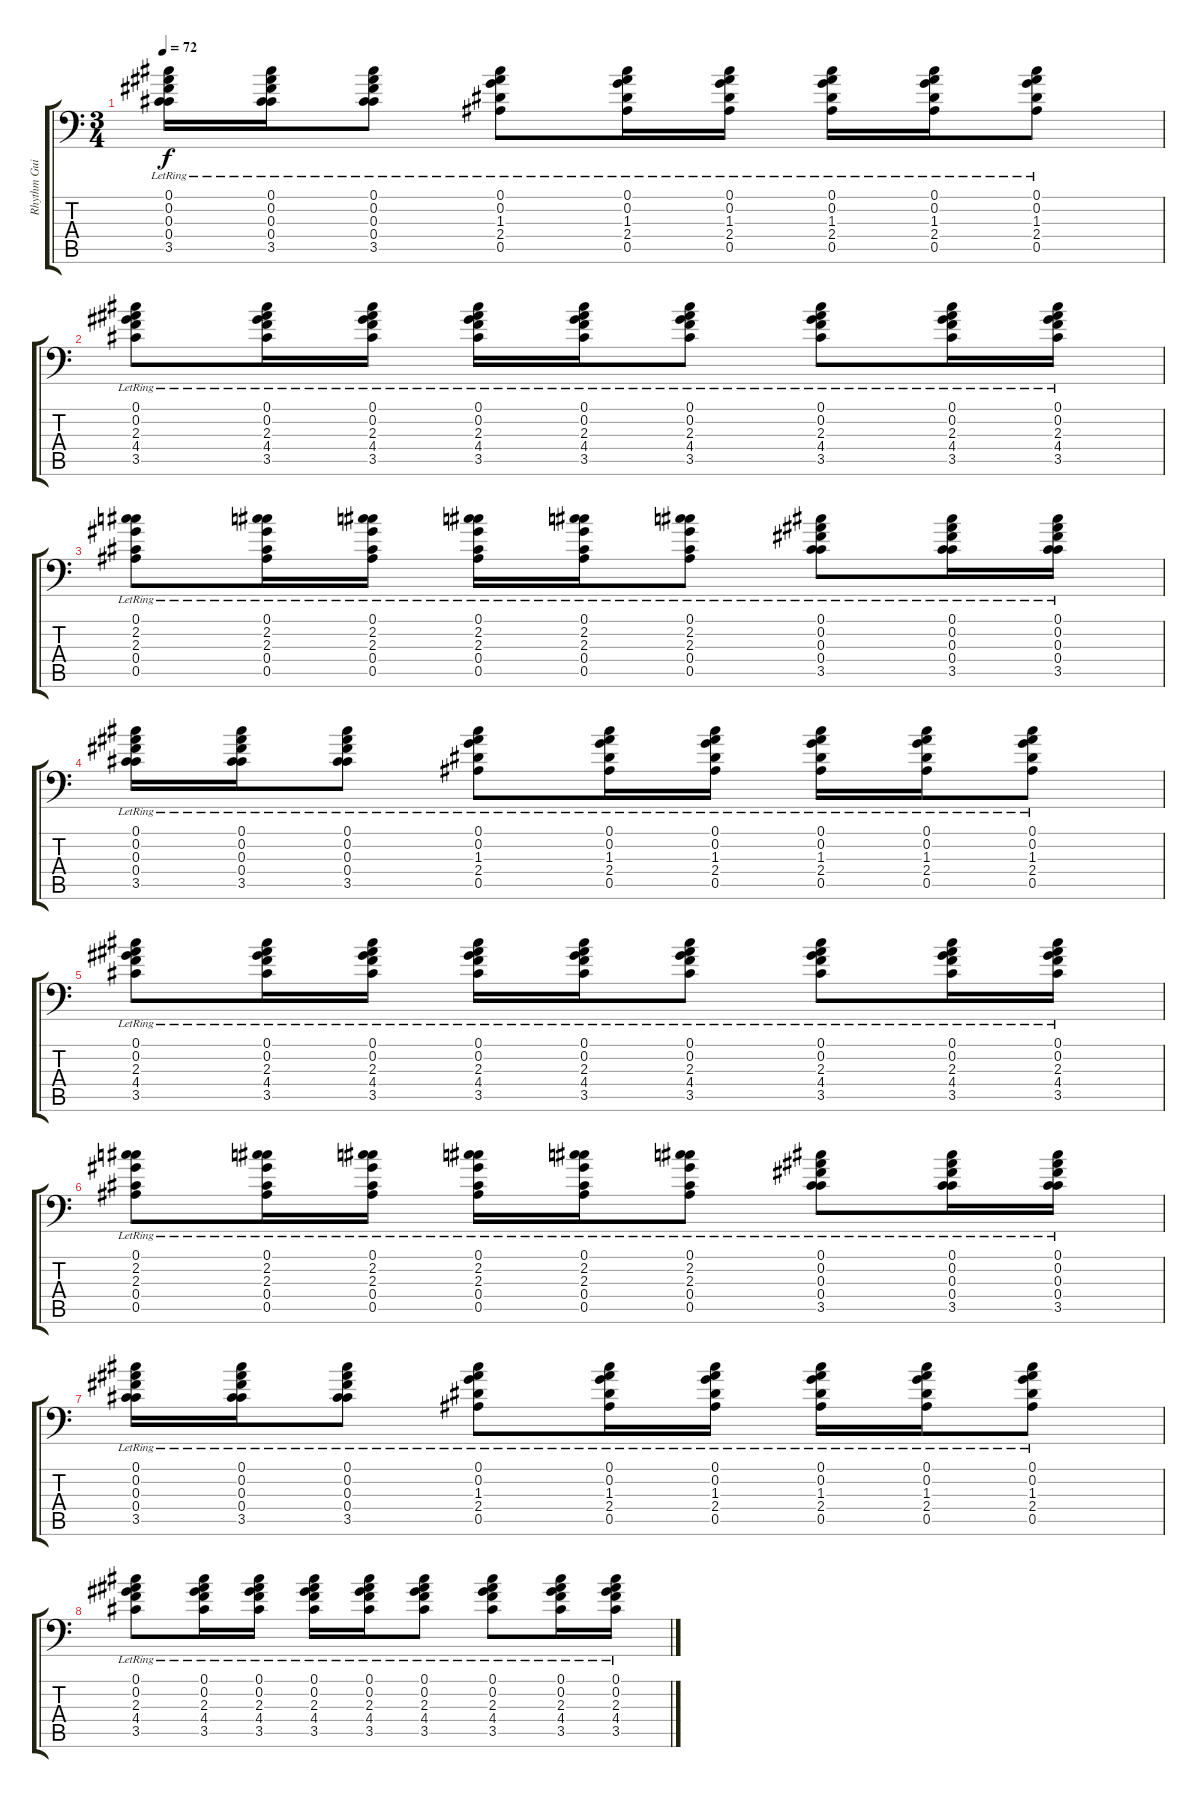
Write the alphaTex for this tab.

\track ("Rhythm Guitar 2" "Rhythm Gui") {instrument acousticguitarsteel}
\staff {score tabs}
\tuning (Db4 Bb3 Gb3 Db3 Bb2 Bb1) {hide}
\ts (3 4)
\tempo 72
\clef f4
\ks c
(0.1{lr} 0.2{lr} 0.3{lr} 0.4{lr} 3.5{lr}).16{dy f} (0.1{lr} 0.2{lr} 0.3{lr} 0.4{lr} 3.5{lr}).16 (0.1{lr} 0.2{lr} 0.3{lr} 0.4{lr} 3.5{lr}).8 (0.1{lr} 0.2{lr} 1.3{lr} 2.4{lr} 0.5{lr}).8 (0.1{lr} 0.2{lr} 1.3{lr} 2.4{lr} 0.5{lr}).16 (0.1{lr} 0.2{lr} 1.3{lr} 2.4{lr} 0.5{lr}).16 (0.1{lr} 0.2{lr} 1.3{lr} 2.4{lr} 0.5{lr}).16 (0.1{lr} 0.2{lr} 1.3{lr} 2.4{lr} 0.5{lr}).16 (0.1{lr} 0.2{lr} 1.3{lr} 2.4{lr} 0.5{lr}).8 |
(0.1{lr} 0.2{lr} 2.3{lr} 4.4{lr} 3.5{lr}).8 (0.1{lr} 0.2{lr} 2.3{lr} 4.4{lr} 3.5{lr}).16 (0.1{lr} 0.2{lr} 2.3{lr} 4.4{lr} 3.5{lr}).16 (0.1{lr} 0.2{lr} 2.3{lr} 4.4{lr} 3.5{lr}).16 (0.1{lr} 0.2{lr} 2.3{lr} 4.4{lr} 3.5{lr}).16 (0.1{lr} 0.2{lr} 2.3{lr} 4.4{lr} 3.5{lr}).8 (0.1{lr} 0.2{lr} 2.3{lr} 4.4{lr} 3.5{lr}).8 (0.1{lr} 0.2{lr} 2.3{lr} 4.4{lr} 3.5{lr}).16 (0.1{lr} 0.2{lr} 2.3{lr} 4.4{lr} 3.5{lr}).16 |
(0.1{lr} 2.2{lr} 2.3{lr} 0.4{lr} 0.5{lr}).8 (0.1{lr} 2.2{lr} 2.3{lr} 0.4{lr} 0.5{lr}).16 (0.1{lr} 2.2{lr} 2.3{lr} 0.4{lr} 0.5{lr}).16 (0.1{lr} 2.2{lr} 2.3{lr} 0.4{lr} 0.5{lr}).16 (0.1{lr} 2.2{lr} 2.3{lr} 0.4{lr} 0.5{lr}).16 (0.1{lr} 2.2{lr} 2.3{lr} 0.4{lr} 0.5{lr}).8 (0.1{lr} 0.2{lr} 0.3{lr} 0.4{lr} 3.5{lr}).8 (0.1{lr} 0.2{lr} 0.3{lr} 0.4{lr} 3.5{lr}).16 (0.1{lr} 0.2{lr} 0.3{lr} 0.4{lr} 3.5{lr}).16 |
(0.1{lr} 0.2{lr} 0.3{lr} 0.4{lr} 3.5{lr}).16 (0.1{lr} 0.2{lr} 0.3{lr} 0.4{lr} 3.5{lr}).16 (0.1{lr} 0.2{lr} 0.3{lr} 0.4{lr} 3.5{lr}).8 (0.1{lr} 0.2{lr} 1.3{lr} 2.4{lr} 0.5{lr}).8 (0.1{lr} 0.2{lr} 1.3{lr} 2.4{lr} 0.5{lr}).16 (0.1{lr} 0.2{lr} 1.3{lr} 2.4{lr} 0.5{lr}).16 (0.1{lr} 0.2{lr} 1.3{lr} 2.4{lr} 0.5{lr}).16 (0.1{lr} 0.2{lr} 1.3{lr} 2.4{lr} 0.5{lr}).16 (0.1{lr} 0.2{lr} 1.3{lr} 2.4{lr} 0.5{lr}).8 |
(0.1{lr} 0.2{lr} 2.3{lr} 4.4{lr} 3.5{lr}).8 (0.1{lr} 0.2{lr} 2.3{lr} 4.4{lr} 3.5{lr}).16 (0.1{lr} 0.2{lr} 2.3{lr} 4.4{lr} 3.5{lr}).16 (0.1{lr} 0.2{lr} 2.3{lr} 4.4{lr} 3.5{lr}).16 (0.1{lr} 0.2{lr} 2.3{lr} 4.4{lr} 3.5{lr}).16 (0.1{lr} 0.2{lr} 2.3{lr} 4.4{lr} 3.5{lr}).8 (0.1{lr} 0.2{lr} 2.3{lr} 4.4{lr} 3.5{lr}).8 (0.1{lr} 0.2{lr} 2.3{lr} 4.4{lr} 3.5{lr}).16 (0.1{lr} 0.2{lr} 2.3{lr} 4.4{lr} 3.5{lr}).16 |
(0.1{lr} 2.2{lr} 2.3{lr} 0.4{lr} 0.5{lr}).8 (0.1{lr} 2.2{lr} 2.3{lr} 0.4{lr} 0.5{lr}).16 (0.1{lr} 2.2{lr} 2.3{lr} 0.4{lr} 0.5{lr}).16 (0.1{lr} 2.2{lr} 2.3{lr} 0.4{lr} 0.5{lr}).16 (0.1{lr} 2.2{lr} 2.3{lr} 0.4{lr} 0.5{lr}).16 (0.1{lr} 2.2{lr} 2.3{lr} 0.4{lr} 0.5{lr}).8 (0.1{lr} 0.2{lr} 0.3{lr} 0.4{lr} 3.5{lr}).8 (0.1{lr} 0.2{lr} 0.3{lr} 0.4{lr} 3.5{lr}).16 (0.1{lr} 0.2{lr} 0.3{lr} 0.4{lr} 3.5{lr}).16 |
(0.1{lr} 0.2{lr} 0.3{lr} 0.4{lr} 3.5{lr}).16 (0.1{lr} 0.2{lr} 0.3{lr} 0.4{lr} 3.5{lr}).16 (0.1{lr} 0.2{lr} 0.3{lr} 0.4{lr} 3.5{lr}).8 (0.1{lr} 0.2{lr} 1.3{lr} 2.4{lr} 0.5{lr}).8 (0.1{lr} 0.2{lr} 1.3{lr} 2.4{lr} 0.5{lr}).16 (0.1{lr} 0.2{lr} 1.3{lr} 2.4{lr} 0.5{lr}).16 (0.1{lr} 0.2{lr} 1.3{lr} 2.4{lr} 0.5{lr}).16 (0.1{lr} 0.2{lr} 1.3{lr} 2.4{lr} 0.5{lr}).16 (0.1{lr} 0.2{lr} 1.3{lr} 2.4{lr} 0.5{lr}).8 |
(0.1{lr} 0.2{lr} 2.3{lr} 4.4{lr} 3.5{lr}).8 (0.1{lr} 0.2{lr} 2.3{lr} 4.4{lr} 3.5{lr}).16 (0.1{lr} 0.2{lr} 2.3{lr} 4.4{lr} 3.5{lr}).16 (0.1{lr} 0.2{lr} 2.3{lr} 4.4{lr} 3.5{lr}).16 (0.1{lr} 0.2{lr} 2.3{lr} 4.4{lr} 3.5{lr}).16 (0.1{lr} 0.2{lr} 2.3{lr} 4.4{lr} 3.5{lr}).8 (0.1{lr} 0.2{lr} 2.3{lr} 4.4{lr} 3.5{lr}).8 (0.1{lr} 0.2{lr} 2.3{lr} 4.4{lr} 3.5{lr}).16 (0.1{lr} 0.2{lr} 2.3{lr} 4.4{lr} 3.5{lr}).16
